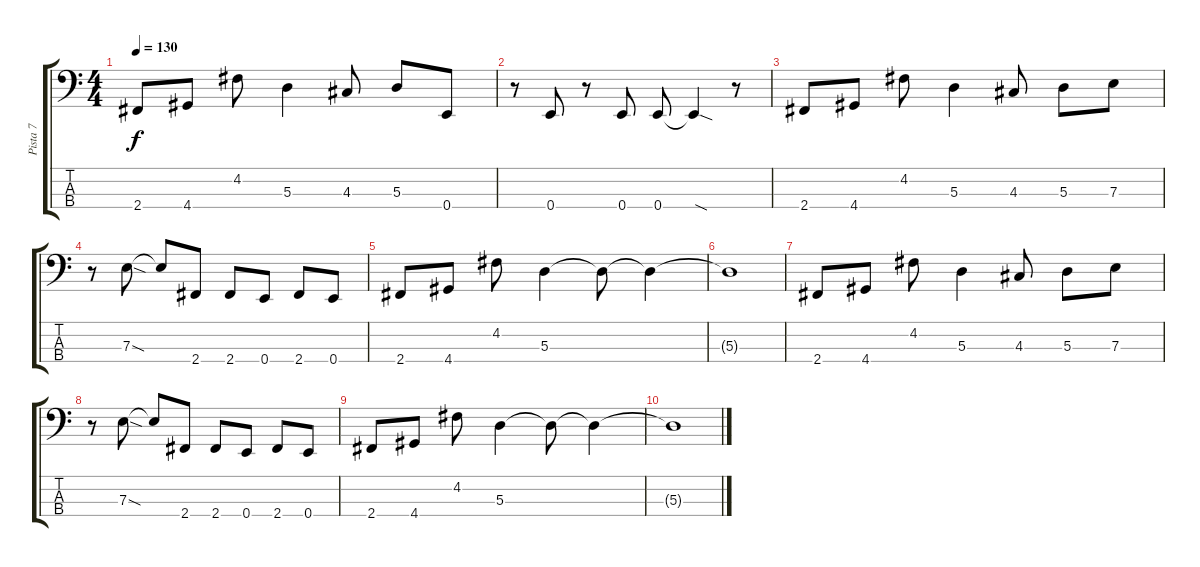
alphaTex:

\track ("Pista 7" "Pista 7") {instrument electricbasspick}
\staff {score tabs}
\tuning (G2 D2 A1 E1) {hide}
\ts (4 4)
\tempo 130
\clef f4
\ks c
2.4.8{dy f} 4.4.8 4.2.8 5.3.4 4.3.8 5.3.8 0.4.8 |
r.8 0.4.8 r.8 0.4.8 0.4.8 0.4{sod t}.4 r.8 |
2.4.8 4.4.8 4.2.8 5.3.4 4.3.8 5.3.8 7.3.8 |
r.8 7.3{sod}.8 7.3{t}.8 2.4.8 2.4.8 0.4.8 2.4.8 0.4.8 |
2.4.8 4.4.8 4.2.8 5.3.4 5.3{t}.8 5.3{t}.4 |
5.3{t}.1 |
2.4.8 4.4.8 4.2.8 5.3.4 4.3.8 5.3.8 7.3.8 |
r.8 7.3{sod}.8 7.3{t}.8 2.4.8 2.4.8 0.4.8 2.4.8 0.4.8 |
2.4.8 4.4.8 4.2.8 5.3.4 5.3{t}.8 5.3{t}.4 |
5.3{t}.1
